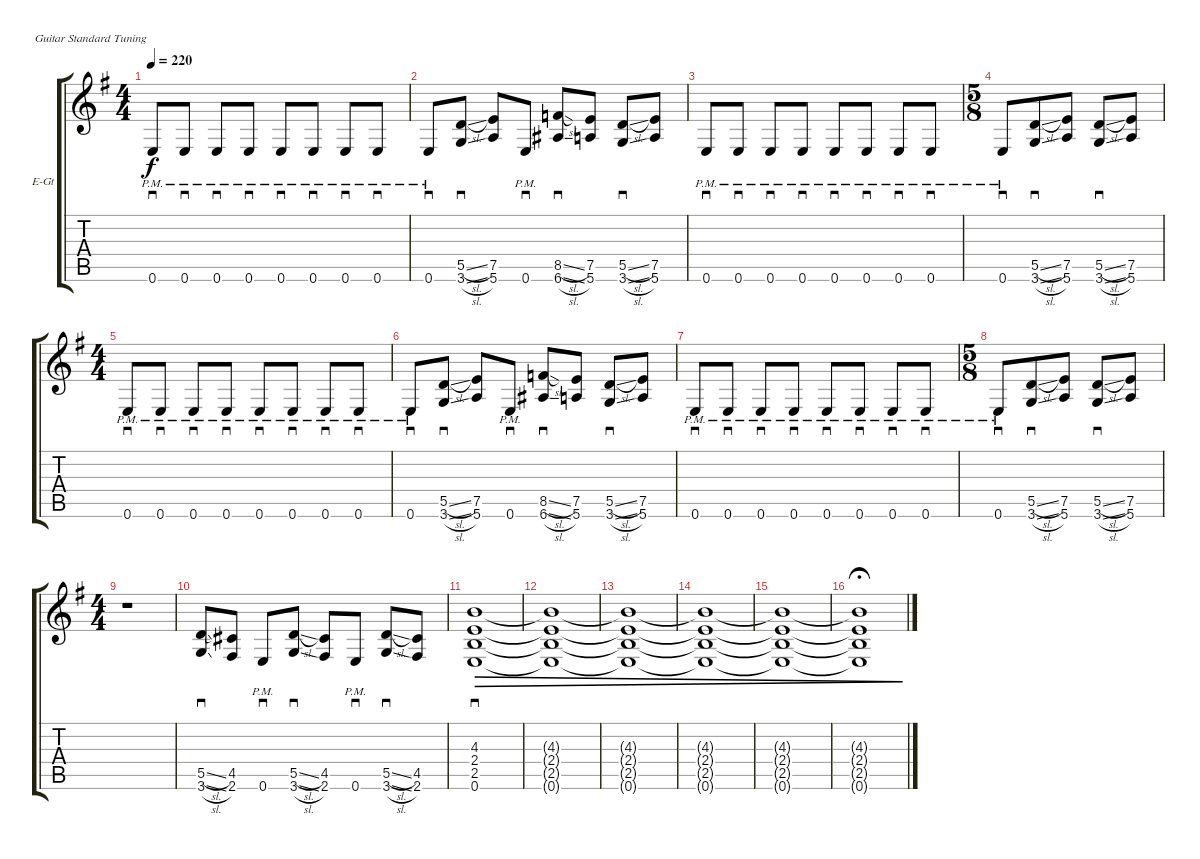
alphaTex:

\defaultSystemsLayout 4
\bracketExtendMode groupsimilarinstruments
\firstSystemTrackNameOrientation horizontal
\otherSystemsTrackNameOrientation horizontal
\chordDiagramsInScore
\track ("James H." "E-Gt") {instrument overdrivenguitar}
\staff {score tabs}
\tuning (E4 B3 G3 D3 A2 E2)
\ts (4 4)
\tempo 220
\clef g2
\ks g
0.6{pm}.8{sd dy f} 0.6{pm}.8{sd} 0.6{pm}.8{sd} 0.6{pm}.8{sd} 0.6{pm}.8{sd} 0.6{pm}.8{sd} 0.6{pm}.8{sd} 0.6{pm}.8{sd} |
0.6{pm}.8{sd} (3.6{sl} 5.5{sl}).8{sd} (5.6 7.5).8 0.6{pm}.8{sd} (6.6{sl} 8.5{sl}).8{sd} (5.6 7.5).8 (3.6{sl} 5.5{sl}).8{sd} (5.6 7.5).8 |
0.6{pm}.8{sd} 0.6{pm}.8{sd} 0.6{pm}.8{sd} 0.6{pm}.8{sd} 0.6{pm}.8{sd} 0.6{pm}.8{sd} 0.6{pm}.8{sd} 0.6{pm}.8{sd} |
\ts (5 8)
0.6{pm}.8{sd} (3.6{sl} 5.5{sl}).8{sd} (5.6 7.5).8 (3.6{sl} 5.5{sl}).8{sd} (5.6 7.5).8 |
\ts (4 4)
0.6{pm}.8{sd} 0.6{pm}.8{sd} 0.6{pm}.8{sd} 0.6{pm}.8{sd} 0.6{pm}.8{sd} 0.6{pm}.8{sd} 0.6{pm}.8{sd} 0.6{pm}.8{sd} |
0.6{pm}.8{sd} (3.6{sl} 5.5{sl}).8{sd} (5.6 7.5).8 0.6{pm}.8{sd} (6.6{sl} 8.5{sl}).8{sd} (5.6 7.5).8 (3.6{sl} 5.5{sl}).8{sd} (5.6 7.5).8 |
0.6{pm}.8{sd} 0.6{pm}.8{sd} 0.6{pm}.8{sd} 0.6{pm}.8{sd} 0.6{pm}.8{sd} 0.6{pm}.8{sd} 0.6{pm}.8{sd} 0.6{pm}.8{sd} |
\ts (5 8)
0.6{pm}.8{sd} (3.6{sl} 5.5{sl}).8{sd} (5.6 7.5).8 (3.6{sl} 5.5{sl}).8{sd} (5.6 7.5).8 |
\ts (4 4)
r.1 |
(3.6{sl} 5.5{sl}).8{sd} (2.6 4.5).8 0.6{pm}.8{sd} (3.6{sl} 5.5{sl}).8{sd} (2.6 4.5).8 0.6{pm}.8{sd} (3.6{sl} 5.5{sl}).8{sd} (2.6 4.5).8 |
(0.6 2.5 2.4 4.3).1{sd dec} |
(0.6{t} 2.5{t} 2.4{t} 4.3{t}).1{dec} |
(0.6{t} 2.5{t} 2.4{t} 4.3{t}).1{dec} |
(0.6{t} 2.5{t} 2.4{t} 4.3{t}).1{dec} |
(0.6{t} 2.5{t} 2.4{t} 4.3{t}).1{dec} |
(0.6{t} 2.5{t} 2.4{t} 4.3{t}).1{dec fermata (medium 0.5)}
